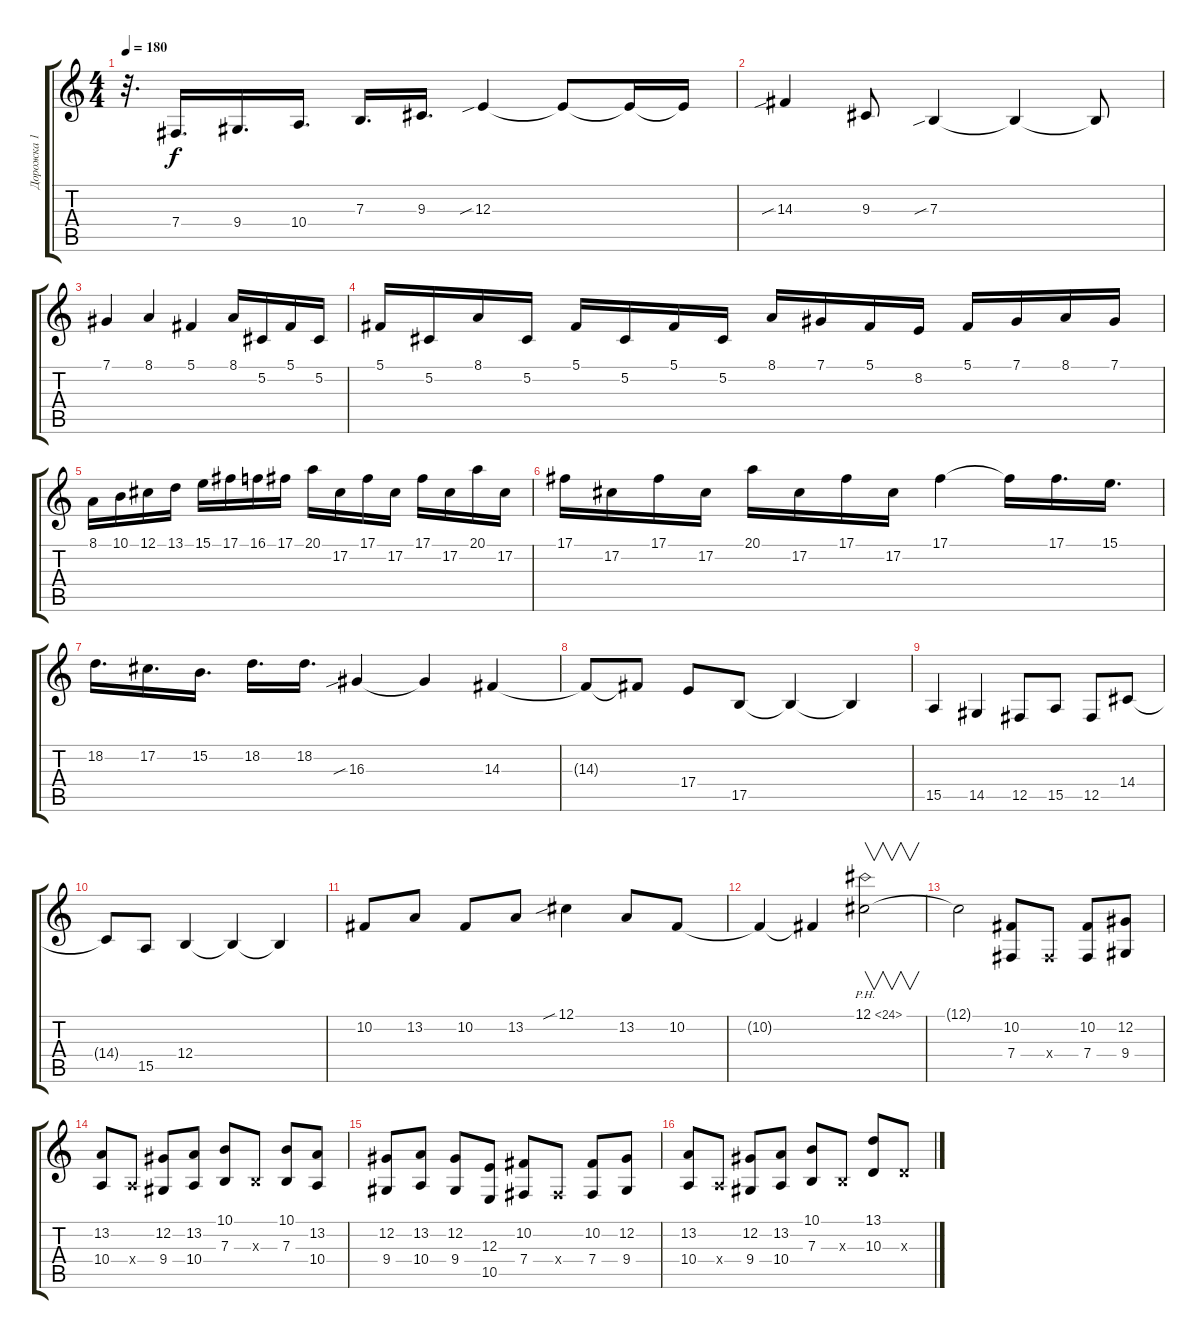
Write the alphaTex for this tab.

\track ("Дорожка 1" "Дорожка 1") {instrument tremolostrings}
\staff {score tabs}
\tuning (Db4 Ab3 E3 B2 Gb2 Db2) {hide}
\ts (4 4)
\tempo 180
\clef g2
\ks c
r.32{d dy f} 7.4.16{d} 9.4.16{d} 10.4.16{d} 7.3.16{d} 9.3.16{d} 12.3{sib}.4 12.3{t}.8 12.3{t}.16 12.3{t}.16 |
14.3{sib}.4 9.3.8 7.3{sib}.4 7.3{t}.4 7.3{t}.8 |
7.1.4 8.1.4 5.1.4 8.1.16 5.2.16 5.1.16 5.2.16 |
5.1.16 5.2.16 8.1.16 5.2.16 5.1.16 5.2.16 5.1.16 5.2.16 8.1.16 7.1.16 5.1.16 8.2.16 5.1.16 7.1.16 8.1.16 7.1.16 |
8.1.16 10.1.16 12.1.16 13.1.16 15.1.16 17.1.16 16.1.16 17.1.16 20.1.16 17.2.16 17.1.16 17.2.16 17.1.16 17.2.16 20.1.16 17.2.16 |
17.1.16 17.2.16 17.1.16 17.2.16 20.1.16 17.2.16 17.1.16 17.2.16 17.1.4 17.1{t}.16 17.1.16{d} 15.1.16{d} |
18.2.16{d} 17.2.16{d} 15.2.16{d} 18.2.16{d} 18.2.16{d} 16.3{sib}.4 16.3{t}.4 14.3.4 |
14.3{t}.8 14.3{t}.8 17.4.8 17.5.8 17.5{t}.4 17.5{t}.4 |
15.5.4 14.5.4 12.5.8 15.5.8 12.5.8 14.4.8 |
14.4{t}.8 15.5.8 12.4.4 12.4{t}.4 12.4{t}.4 |
10.2.8 13.2.8 10.2.8 13.2.8 12.1{sib}.4 13.2.8 10.2.8 |
10.2{t}.4 10.2{t}.4 12.1{ph 12}.2{v} |
12.1{t}.2 (10.2 7.4).8{instrument tremolostrings} 7.4{x}.8 (10.2 7.4).8 (12.2 9.4).8 |
(13.2 10.4).8 10.4{x}.8 (12.2 9.4).8 (13.2 10.4).8 (10.1 7.3).8 7.3{x}.8 (10.1 7.3).8 (13.2 10.4).8 |
(12.2 9.4).8 (13.2 10.4).8 (12.2 9.4).8 (12.3 10.5).8 (10.2 7.4).8 7.4{x}.8 (10.2 7.4).8 (12.2 9.4).8 |
(13.2 10.4).8 10.4{x}.8 (12.2 9.4).8 (13.2 10.4).8 (10.1 7.3).8 7.3{x}.8 (13.1 10.3).8 10.3{x}.8
